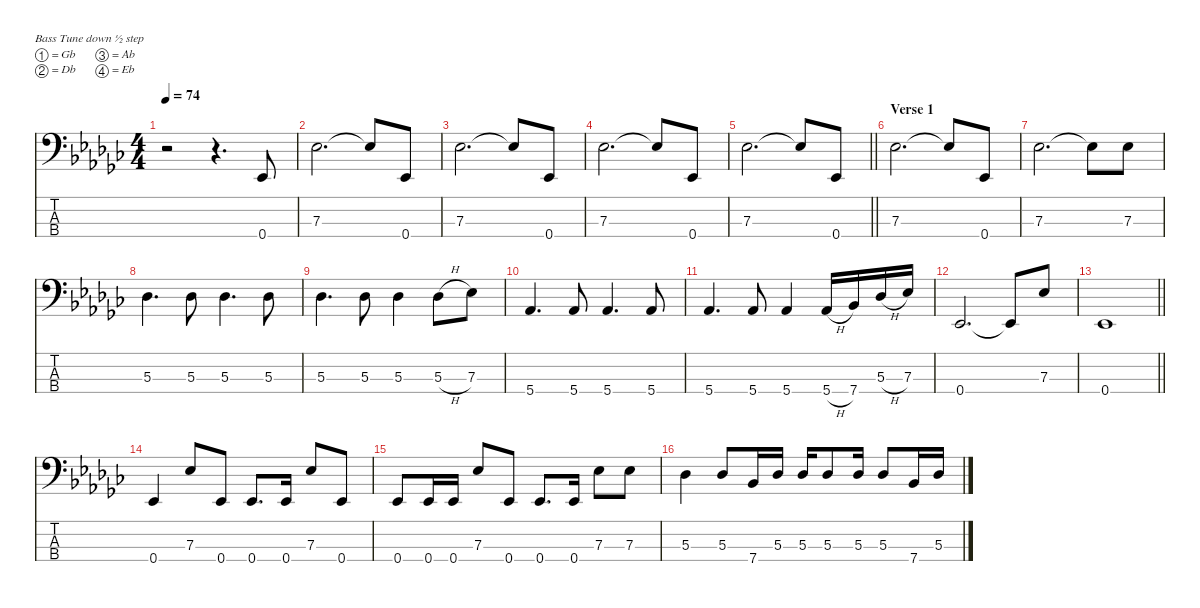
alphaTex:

\defaultSystemsLayout 4
\hideDynamics
\bracketExtendMode nobrackets
\singleTrackTrackNamePolicy hidden
\multiTrackTrackNamePolicy hidden
\firstSystemTrackNameMode fullname
\firstSystemTrackNameOrientation horizontal
\otherSystemsTrackNameOrientation horizontal
\track ("Bass, Newstead" "el.bs.") {defaultSystemsLayout 4 instrument electricbassfinger}
\staff {score tabs}
\tuning (Gb2 Db2 Ab1 Eb1)
\ts (4 4)
\beaming (8 2 2 2 2)
\tempo 74
\clef f4
\ks ebminor
r.2{dy f instrument electricbassfinger beam Down} r.4{d beam Down} 0.4{acc b}.8{beam Up} |
7.3{acc b}.2{d beam Down} 7.3{t acc b}.8{beam Up} 0.4{acc b}.8{beam Up} |
7.3{acc b}.2{d beam Down} 7.3{t acc b}.8{beam Up} 0.4{acc b}.8{beam Up} |
7.3{acc b}.2{d beam Down} 7.3{t acc b}.8{beam Up} 0.4{acc b}.8{beam Up} |
\barLineRight lightlight
7.3{acc b}.2{d beam Down} 7.3{t acc b}.8{beam Up} 0.4{acc b}.8{beam Up} |
\section ("" "Verse 1")
7.3{acc b}.2{d beam Down} 7.3{t acc b}.8{beam Up} 0.4{acc b}.8{beam Up} |
7.3{acc b}.2{d beam Down} 7.3{t acc b}.8{beam Down} 7.3{acc b}.8{beam Down} |
5.3{acc b}.4{d beam Down} 5.3{acc b}.8{beam Down} 5.3{acc b}.4{d beam Down} 5.3{acc b}.8{beam Down} |
5.3{acc b}.4{d beam Down} 5.3{acc b}.8{beam Down} 5.3{acc b}.4{beam Down} 5.3{h acc b}.8{beam Down} 7.3{acc b}.8{beam Down} |
5.4{acc b}.4{d beam Up} 5.4{acc b}.8{beam Up} 5.4{acc b}.4{d beam Up} 5.4{acc b}.8{beam Up} |
5.4{acc b}.4{d beam Up} 5.4{acc b}.8{beam Up} 5.4{acc b}.4{beam Up} 5.4{h acc b}.16{beam Up} 7.4{acc b}.16{beam Up} 5.3{h acc b}.16{beam Up} 7.3{acc b}.16{beam Up} |
0.4{acc b}.2{d beam Up} 0.4{t acc b}.8{beam Up} 7.3{acc b}.8{beam Up} |
\barLineRight lightlight
0.4{acc b}.1{beam Up} |
0.4{acc b}.4{beam Up} 7.3{acc b}.8{beam Up} 0.4{acc b}.8{beam Up} 0.4{acc b}.8{d beam Up} 0.4{acc b}.16{beam Up} 7.3{acc b}.8{beam Up} 0.4{acc b}.8{beam Up} |
0.4{acc b}.8{beam Up} 0.4{acc b}.16{beam Up} 0.4{acc b}.16{beam Up} 7.3{acc b}.8{beam Up} 0.4{acc b}.8{beam Up} 0.4{acc b}.8{d beam Up} 0.4{acc b}.16{beam Up} 7.3{acc b}.8{beam Down} 7.3{acc b}.8{beam Down} |
5.3{acc b}.4{beam Down} 5.3{acc b}.8{beam Up} 7.4{acc b}.16{beam Up} 5.3{acc b}.16{beam Up} 5.3{acc b}.16{beam Up} 5.3{acc b}.8{beam Up} 5.3{acc b}.16{beam Up} 5.3{acc b}.8{beam Up} 7.4{acc b}.16{beam Up} 5.3{acc b}.16{beam Up}
